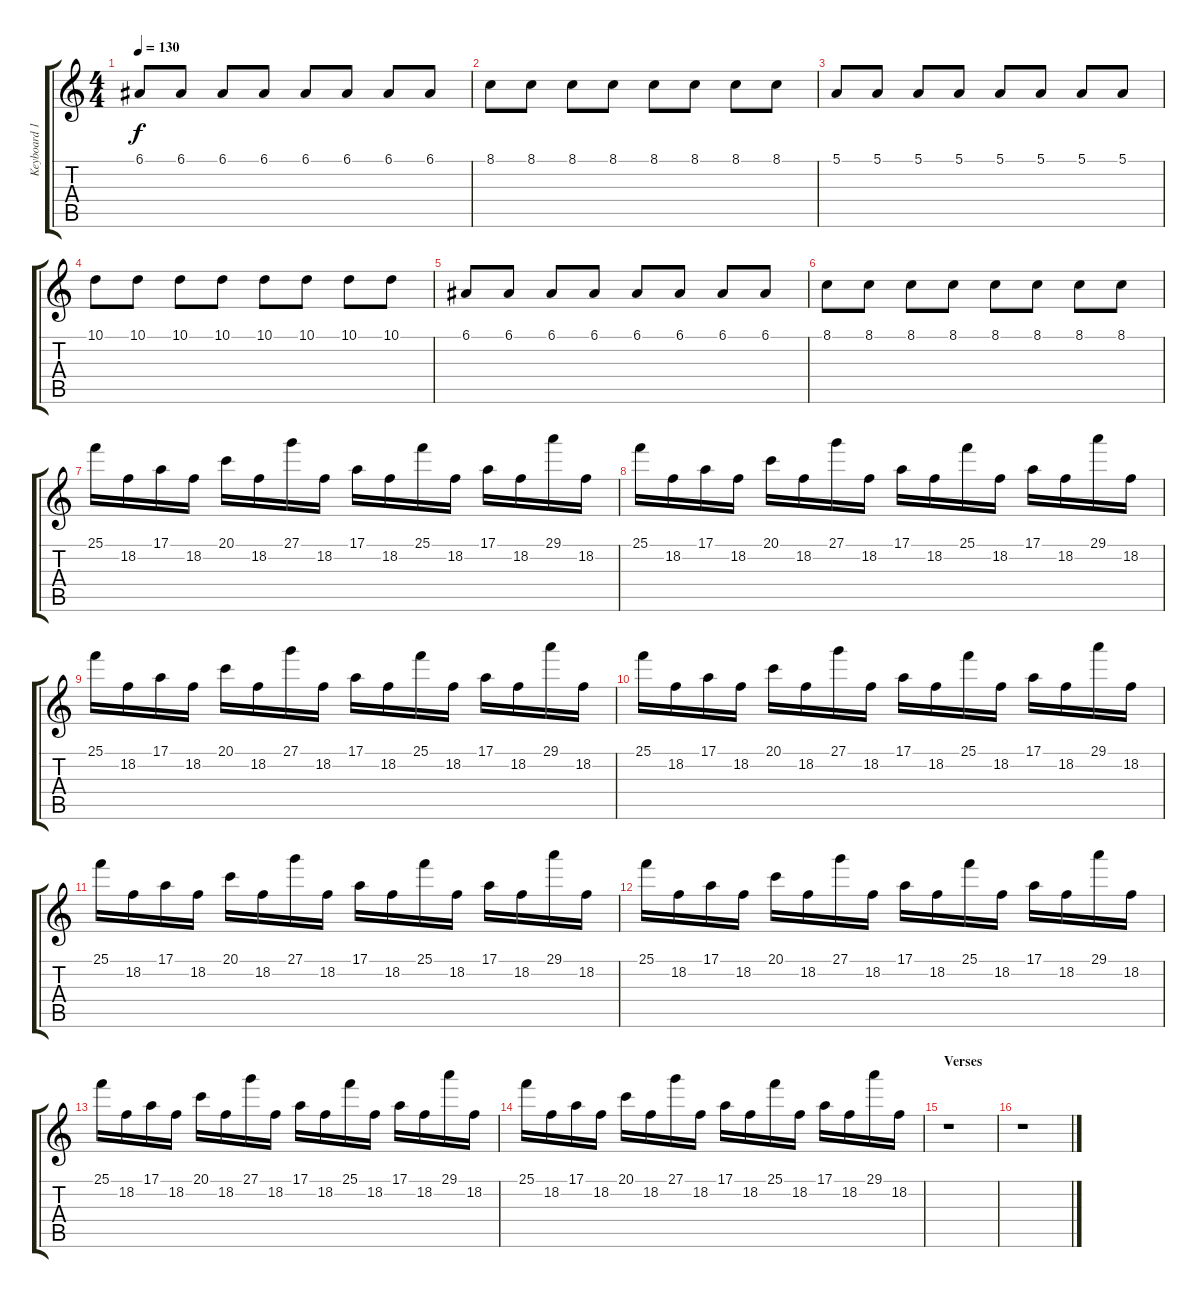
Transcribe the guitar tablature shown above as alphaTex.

\track ("Keyboard 1" "Keyboard 1") {instrument lead8bassandlead}
\staff {score tabs}
\tuning (E4 B3 G3 D3 A2 E2) {hide}
\ts (4 4)
\tempo 130
\clef g2
\ks c
6.1.8{dy f volume 8} 6.1.8 6.1.8 6.1.8 6.1.8 6.1.8 6.1.8 6.1.8 |
8.1.8{volume 8} 8.1.8 8.1.8 8.1.8 8.1.8 8.1.8 8.1.8 8.1.8 |
5.1.8{volume 8} 5.1.8 5.1.8 5.1.8 5.1.8 5.1.8 5.1.8 5.1.8 |
10.1.8{volume 8} 10.1.8 10.1.8 10.1.8 10.1.8 10.1.8 10.1.8 10.1.8 |
6.1.8{volume 8} 6.1.8 6.1.8 6.1.8 6.1.8 6.1.8 6.1.8 6.1.8 |
8.1.8{volume 8} 8.1.8 8.1.8 8.1.8 8.1.8 8.1.8 8.1.8 8.1.8 |
25.1.16{volume 11} 18.2.16 17.1.16 18.2.16 20.1.16 18.2.16 27.1.16 18.2.16 17.1.16 18.2.16 25.1.16 18.2.16 17.1.16 18.2.16 29.1.16 18.2.16 |
25.1.16 18.2.16 17.1.16 18.2.16 20.1.16 18.2.16 27.1.16 18.2.16 17.1.16 18.2.16 25.1.16 18.2.16 17.1.16 18.2.16 29.1.16 18.2.16 |
25.1.16 18.2.16 17.1.16 18.2.16 20.1.16 18.2.16 27.1.16 18.2.16 17.1.16 18.2.16 25.1.16 18.2.16 17.1.16 18.2.16 29.1.16 18.2.16 |
25.1.16 18.2.16 17.1.16 18.2.16 20.1.16 18.2.16 27.1.16 18.2.16 17.1.16 18.2.16 25.1.16 18.2.16 17.1.16 18.2.16 29.1.16 18.2.16 |
25.1.16 18.2.16 17.1.16 18.2.16 20.1.16 18.2.16 27.1.16 18.2.16 17.1.16 18.2.16 25.1.16 18.2.16 17.1.16 18.2.16 29.1.16 18.2.16 |
25.1.16 18.2.16 17.1.16 18.2.16 20.1.16 18.2.16 27.1.16 18.2.16 17.1.16 18.2.16 25.1.16 18.2.16 17.1.16 18.2.16 29.1.16 18.2.16 |
25.1.16 18.2.16 17.1.16 18.2.16 20.1.16 18.2.16 27.1.16 18.2.16 17.1.16 18.2.16 25.1.16 18.2.16 17.1.16 18.2.16 29.1.16 18.2.16 |
25.1.16 18.2.16 17.1.16 18.2.16 20.1.16 18.2.16 27.1.16 18.2.16 17.1.16 18.2.16 25.1.16 18.2.16 17.1.16 18.2.16 29.1.16 18.2.16 |
\section ("" "Verses")
r.1 |
r.1
